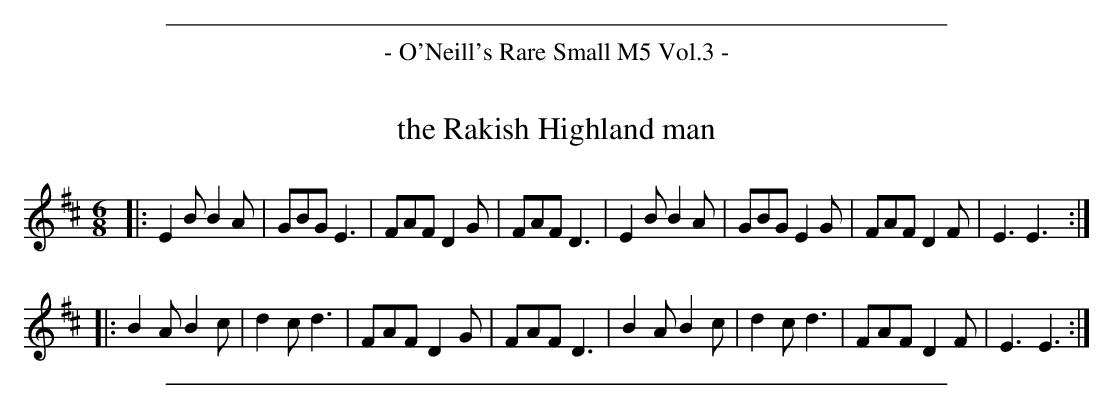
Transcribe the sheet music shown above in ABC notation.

X:1
T: the Rakish Highland man
M: 6/8
L: 1/8
K: Edor
|:\
E2B B2A | GBG E3  | FAF D2G | FAF D3 |\
E2B B2A | GBG E2G | FAF D2F | E3 E3 ::
B2A B2c | d2c d3  | FAF D2G | FAF D3 |\
B2A B2c | d2c d3  | FAF D2F | E3 E3 :|
